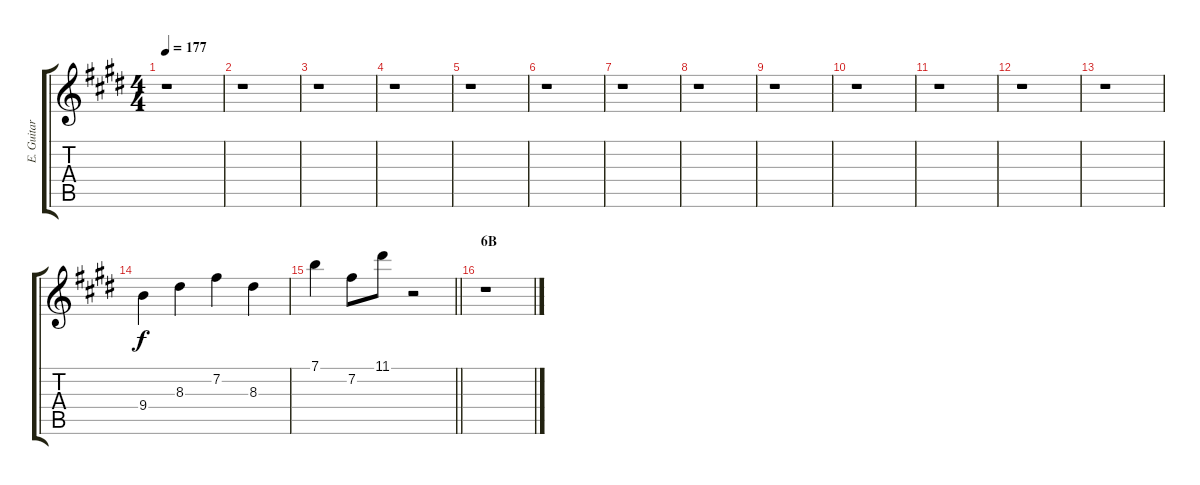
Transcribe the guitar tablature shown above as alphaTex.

\track ("E. Guitar IV" "E. Guitar ") {instrument overdrivenguitar}
\staff {score tabs}
\tuning (E4 B3 G3 D3 A2 E2) {hide}
\ts (4 4)
\tempo 177
\clef g2
\ks e
r.1{dy f} |
r.1 |
r.1 |
r.1 |
r.1 |
r.1 |
r.1 |
r.1 |
r.1 |
r.1 |
r.1 |
r.1 |
r.1 |
9.4.4 8.3.4 7.2.4 8.3.4 |
\barLineRight lightlight
7.1.4 7.2.8 11.1.8 r.2 |
\section ("" "6B")
r.1
